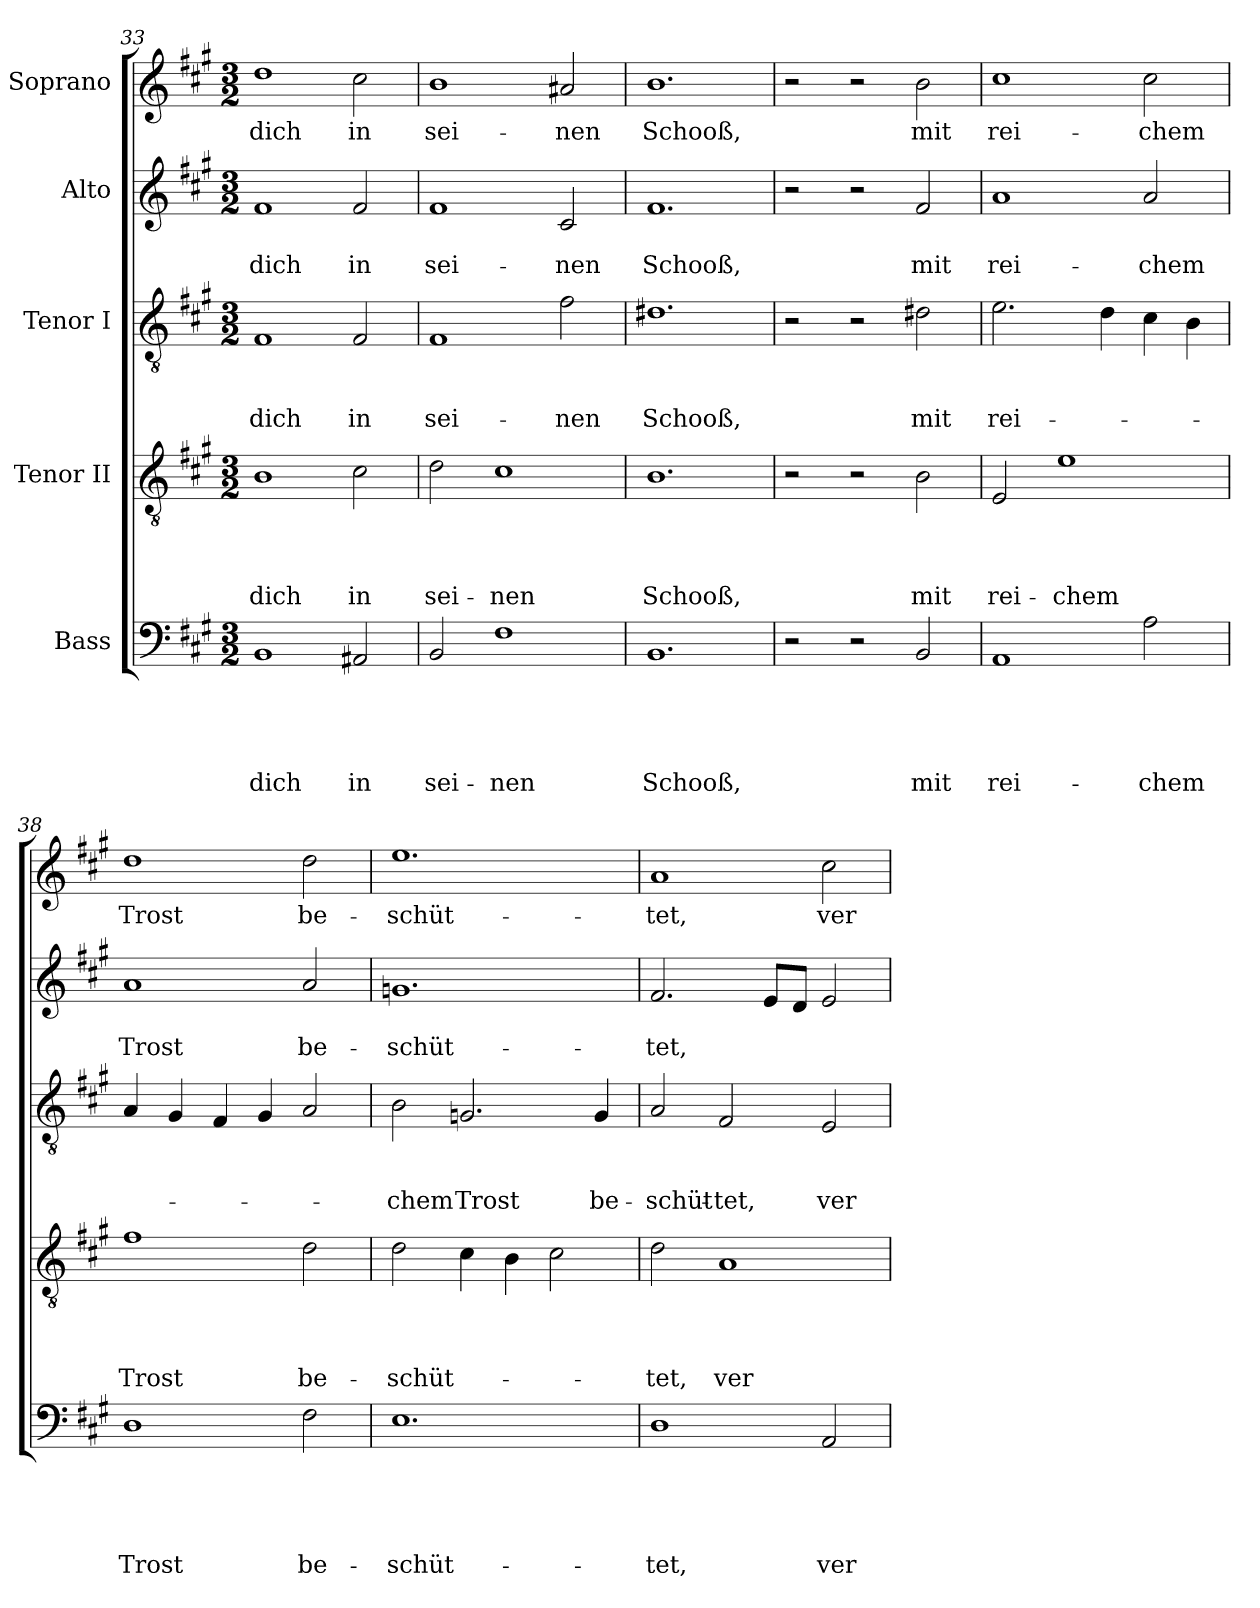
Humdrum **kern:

**kern	**text	**text	**text	**text	**text	**kern	**text	**text	**text	**text	**kern	**text	**text	**text	**kern	**text	**text	**kern	**text
*part5	*part5	*part5	*part5	*part5	*part5	*part4	*part4	*part4	*part4	*part4	*part3	*part3	*part3	*part3	*part2	*part2	*part2	*part1	*part1
*staff5	*staff5	*staff5	*staff5	*staff5	*staff5	*staff4	*staff4	*staff4	*staff4	*staff4	*staff3	*staff3	*staff3	*staff3	*staff2	*staff2	*staff2	*staff1	*staff1
*I"Bass	*	*	*	*	*	*I"Tenor II	*	*	*	*	*I"Tenor I	*	*	*	*I"Alto	*	*	*I"Soprano	*
*clefF4	*	*	*	*	*	*clefGv2	*	*	*	*	*clefGv2	*	*	*	*clefG2	*	*	*clefG2	*
*k[f#c#g#]	*	*	*	*	*	*k[f#c#g#]	*	*	*	*	*k[f#c#g#]	*	*	*	*k[f#c#g#]	*	*	*k[f#c#g#]	*
*A:	*	*	*	*	*	*A:	*	*	*	*	*A:	*	*	*	*A:	*	*	*A:	*
*M3/2	*	*	*	*	*	*M3/2	*	*	*	*	*M3/2	*	*	*	*M3/2	*	*	*M3/2	*
=33	=33	=33	=33	=33	=33	=33	=33	=33	=33	=33	=33	=33	=33	=33	=33	=33	=33	=33	=33
!	!	!	!	!	!LO:LY:b	!	!	!	!	!LO:LY:b	!	!	!	!LO:LY:b	!	!	!LO:LY:b	!	!LO:LY:b
1BB	.	.	.	.	dich	1B	.	.	.	dich	1F#	.	.	dich	1f#	.	dich	1dd	dich
!	!	!	!	!	!LO:LY:b	!	!	!	!	!LO:LY:b	!	!	!	!LO:LY:b	!	!	!LO:LY:b	!	!LO:LY:b
2AA#X/	.	.	.	.	in	2c#\	.	.	.	in	2F#/	.	.	in	2f#/	.	in	2cc#\	in
=34	=34	=34	=34	=34	=34	=34	=34	=34	=34	=34	=34	=34	=34	=34	=34	=34	=34	=34	=34
!	!	!	!	!	!LO:LY:b	!	!	!	!	!LO:LY:b	!	!	!	!LO:LY:b	!	!	!LO:LY:b	!	!LO:LY:b
2BB/	.	.	.	.	sei-	2d\	.	.	.	sei-	1F#	.	.	sei-	1f#	.	sei-	1b	sei-
!	!	!	!	!	!LO:LY:b	!	!	!	!	!LO:LY:b	!	!	!	!	!	!	!	!	!
1F#	.	.	.	.	-nen	1c#	.	.	.	-nen	.	.	.	.	.	.	.	.	.
!	!	!	!	!	!	!	!	!	!	!	!	!	!	!LO:LY:b	!	!	!LO:LY:b	!	!LO:LY:b
.	.	.	.	.	.	.	.	.	.	.	2f#\	.	.	-nen	2c#/	.	-nen	2a#X/	-nen
=35	=35	=35	=35	=35	=35	=35	=35	=35	=35	=35	=35	=35	=35	=35	=35	=35	=35	=35	=35
!	!	!	!	!	!LO:LY:b	!	!	!	!	!LO:LY:b	!	!	!	!LO:LY:b	!	!	!LO:LY:b	!	!LO:LY:b
1.BB	.	.	.	.	Schooß,	1.B	.	.	.	Schooß,	1.d#X	.	.	Schooß,	1.f#	.	Schooß,	1.b	Schooß,
!!LO:LB:g=z
=36	=36	=36	=36	=36	=36	=36	=36	=36	=36	=36	=36	=36	=36	=36	=36	=36	=36	=36	=36
2r	.	.	.	.	.	2r	.	.	.	.	2r	.	.	.	2r	.	.	2r	.
2r	.	.	.	.	.	2r	.	.	.	.	2r	.	.	.	2r	.	.	2r	.
!	!	!	!	!	!LO:LY:b	!	!	!	!	!LO:LY:b	!	!	!	!LO:LY:b	!	!	!LO:LY:b	!	!LO:LY:b
2BB/	.	.	.	.	mit	2B\	.	.	.	mit	2d#i\	.	.	mit	2f#/	.	mit	2b\	mit
=37	=37	=37	=37	=37	=37	=37	=37	=37	=37	=37	=37	=37	=37	=37	=37	=37	=37	=37	=37
!	!	!	!	!	!LO:LY:b	!	!	!	!	!LO:LY:b	!	!	!	!LO:LY:b	!	!	!LO:LY:b	!	!LO:LY:b
1AA	.	.	.	.	rei-	2E/	.	.	.	rei-	2.e\	.	.	rei-	1a	.	rei-	1cc#	rei-
!	!	!	!	!	!	!	!	!	!	!LO:LY:b	!	!	!	!	!	!	!	!	!
.	.	.	.	.	.	1e	.	.	.	-chem	.	.	.	.	.	.	.	.	.
.	.	.	.	.	.	.	.	.	.	.	4d\	.	.	.	.	.	.	.	.
!	!	!	!	!	!LO:LY:b	!	!	!	!	!	!	!	!	!	!	!	!LO:LY:b	!	!LO:LY:b
2A\	.	.	.	.	-chem	.	.	.	.	.	4c#\	.	.	.	2a/	.	-chem	2cc#\	-chem
.	.	.	.	.	.	.	.	.	.	.	4B\	.	.	.	.	.	.	.	.
=38	=38	=38	=38	=38	=38	=38	=38	=38	=38	=38	=38	=38	=38	=38	=38	=38	=38	=38	=38
!	!	!	!	!	!LO:LY:b	!	!	!	!	!LO:LY:b	!	!	!	!	!	!	!LO:LY:b	!	!LO:LY:b
1D	.	.	.	.	Trost	1f#	.	.	.	Trost	4A/	.	.	.	1a	.	Trost	1dd	Trost
.	.	.	.	.	.	.	.	.	.	.	4G#/	.	.	.	.	.	.	.	.
.	.	.	.	.	.	.	.	.	.	.	4F#/	.	.	.	.	.	.	.	.
.	.	.	.	.	.	.	.	.	.	.	4G#/	.	.	.	.	.	.	.	.
!	!	!	!	!	!LO:LY:b	!	!	!	!	!LO:LY:b	!	!	!	!	!	!	!LO:LY:b	!	!LO:LY:b
2F#\	.	.	.	.	be-	2d\	.	.	.	be-	2A/	.	.	.	2a/	.	be-	2dd\	be-
=39	=39	=39	=39	=39	=39	=39	=39	=39	=39	=39	=39	=39	=39	=39	=39	=39	=39	=39	=39
!	!	!	!	!	!LO:LY:b	!	!	!	!	!LO:LY:b	!	!	!	!LO:LY:b	!	!	!LO:LY:b	!	!LO:LY:b
1.E	.	.	.	.	-schüt-	2d\	.	.	.	-schüt-	2B\	.	.	-chem	1.gn	.	-schüt-	1.ee	-schüt-
!	!	!	!	!	!	!	!	!	!	!	!	!	!	!LO:LY:b	!	!	!	!	!
.	.	.	.	.	.	4c#\	.	.	.	.	2.Gn/	.	.	Trost	.	.	.	.	.
.	.	.	.	.	.	4B\	.	.	.	.	.	.	.	.	.	.	.	.	.
.	.	.	.	.	.	2c#\	.	.	.	.	.	.	.	.	.	.	.	.	.
!	!	!	!	!	!	!	!	!	!	!	!	!	!	!LO:LY:b	!	!	!	!	!
.	.	.	.	.	.	.	.	.	.	.	4G/	.	.	be-	.	.	.	.	.
=40	=40	=40	=40	=40	=40	=40	=40	=40	=40	=40	=40	=40	=40	=40	=40	=40	=40	=40	=40
!	!	!	!	!	!LO:LY:b	!	!	!	!	!LO:LY:b	!	!	!	!LO:LY:b	!	!	!LO:LY:b	!	!LO:LY:b
1D	.	.	.	.	-tet,	2d\	.	.	.	-tet,	2A/	.	.	-schüt-	2.f#/	.	-tet,	1a	-tet,
!	!	!	!	!	!	!	!	!	!	!LO:LY:b	!	!	!	!LO:LY:b	!	!	!	!	!
.	.	.	.	.	.	1A	.	.	.	ver-	2F#/	.	.	-tet,	.	.	.	.	.
.	.	.	.	.	.	.	.	.	.	.	.	.	.	.	8e/L	.	.	.	.
.	.	.	.	.	.	.	.	.	.	.	.	.	.	.	8d/J	.	.	.	.
!	!	!	!	!	!LO:LY:b	!	!	!	!	!	!	!	!	!LO:LY:b	!	!	!	!	!LO:LY:b
2AA/	.	.	.	.	ver-	.	.	.	.	.	2E/	.	.	ver-	2e/	.	.	2cc#\	ver-
=	=	=	=	=	=	=	=	=	=	=	=	=	=	=	=	=	=	=	=
*-	*-	*-	*-	*-	*-	*-	*-	*-	*-	*-	*-	*-	*-	*-	*-	*-	*-	*-	*-
